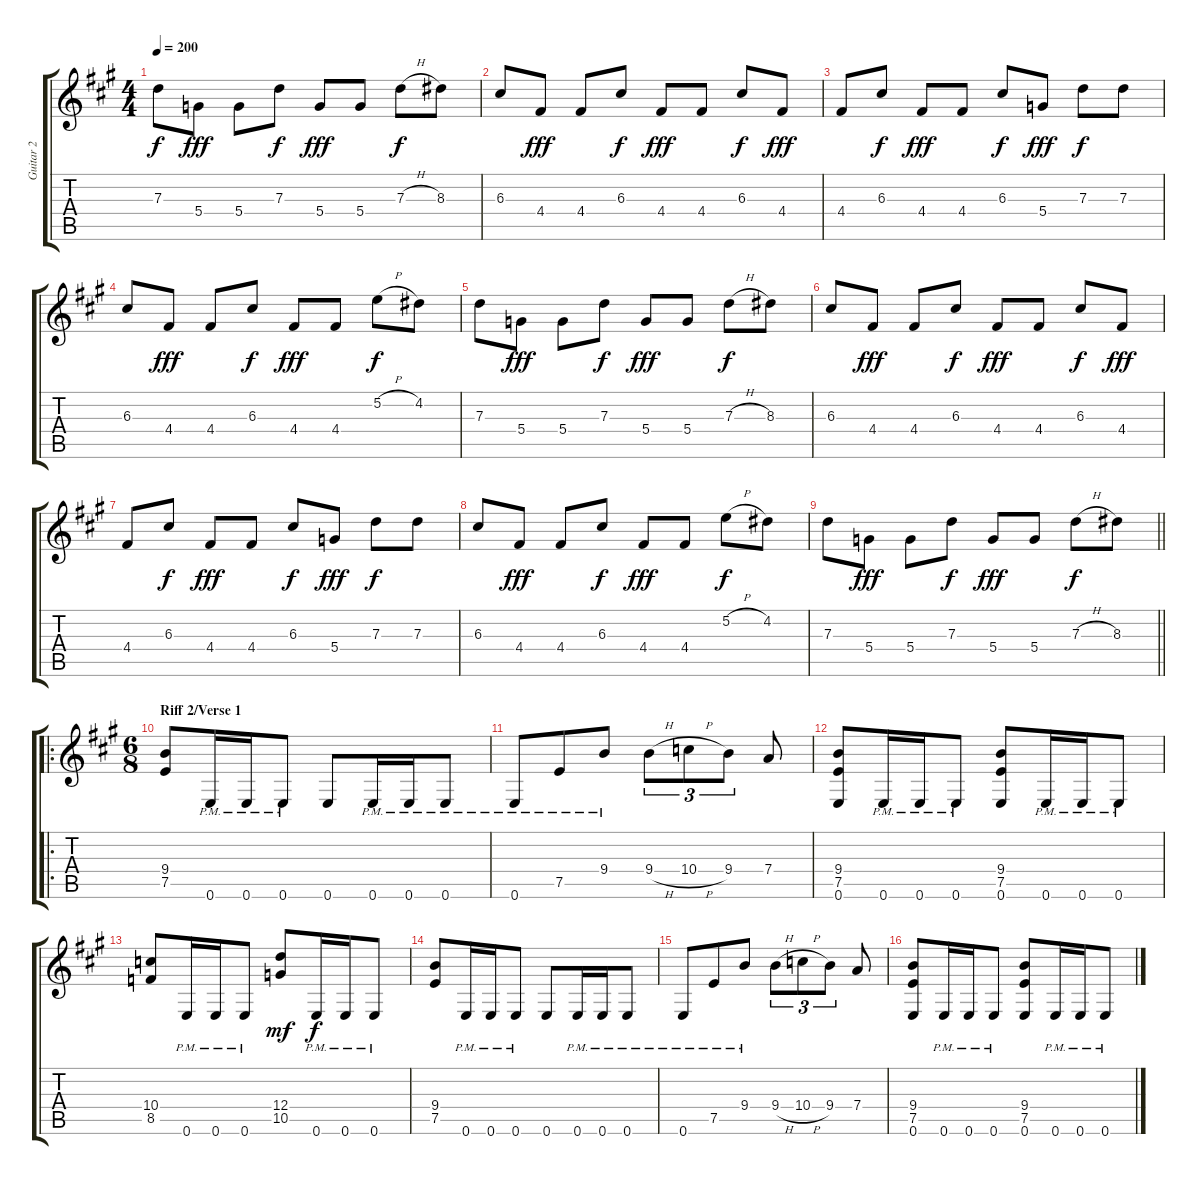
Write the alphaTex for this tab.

\track ("Guitar 2" "Guitar 2") {instrument distortionguitar}
\staff {score tabs}
\tuning (E4 B3 G3 D3 A2 E2) {hide}
\ts (4 4)
\tempo 200
\clef g2
\ks f#minor
7.3.8{dy f} 5.4.8{dy fff} 5.4.8 7.3.8{dy f} 5.4.8{dy fff} 5.4.8 7.3{h}.8{dy f} 8.3.8 |
6.3.8 4.4.8{dy fff} 4.4.8 6.3.8{dy f} 4.4.8{dy fff} 4.4.8 6.3.8{dy f} 4.4.8{dy fff} |
4.4.8 6.3.8{dy f} 4.4.8{dy fff} 4.4.8 6.3.8{dy f} 5.4.8{dy fff} 7.3.8{dy f} 7.3.8 |
6.3.8 4.4.8{dy fff} 4.4.8 6.3.8{dy f} 4.4.8{dy fff} 4.4.8 5.2{h}.8{dy f} 4.2.8 |
7.3.8 5.4.8{dy fff} 5.4.8 7.3.8{dy f} 5.4.8{dy fff} 5.4.8 7.3{h}.8{dy f} 8.3.8 |
6.3.8 4.4.8{dy fff} 4.4.8 6.3.8{dy f} 4.4.8{dy fff} 4.4.8 6.3.8{dy f} 4.4.8{dy fff} |
4.4.8 6.3.8{dy f} 4.4.8{dy fff} 4.4.8 6.3.8{dy f} 5.4.8{dy fff} 7.3.8{dy f} 7.3.8 |
6.3.8 4.4.8{dy fff} 4.4.8 6.3.8{dy f} 4.4.8{dy fff} 4.4.8 5.2{h}.8{dy f} 4.2.8 |
\barLineRight lightlight
7.3.8 5.4.8{dy fff} 5.4.8 7.3.8{dy f} 5.4.8{dy fff} 5.4.8 7.3{h}.8{dy f} 8.3.8 |
\ro
\ts (6 8)
\section ("" "Riff 2/Verse 1")
(9.4 7.5).8 0.6{pm}.16 0.6{pm}.16 0.6{pm}.8 0.6.8 0.6{pm}.16 0.6{pm}.16 0.6{pm}.8 |
0.6{pm}.8 7.5{pm}.8 9.4{pm}.8 9.4{h}.8{tu (3 2)} 10.4{h}.8{tu (3 2)} 9.4.8{tu (3 2)} 7.4.8 |
(9.4 7.5 0.6).8 0.6{pm}.16 0.6{pm}.16 0.6{pm}.8 (9.4 7.5 0.6).8 0.6{pm}.16 0.6{pm}.16 0.6{pm}.8 |
(10.4 8.5).8 0.6{pm}.16 0.6{pm}.16 0.6{pm}.8 (12.4 10.5).8{dy mf} 0.6{pm}.16{dy f} 0.6{pm}.16 0.6{pm}.8 |
(9.4 7.5).8 0.6{pm}.16 0.6{pm}.16 0.6{pm}.8 0.6.8 0.6{pm}.16 0.6{pm}.16 0.6{pm}.8 |
0.6{pm}.8 7.5{pm}.8 9.4{pm}.8 9.4{h}.8{tu (3 2)} 10.4{h}.8{tu (3 2)} 9.4.8{tu (3 2)} 7.4.8 |
(9.4 7.5 0.6).8 0.6{pm}.16 0.6{pm}.16 0.6{pm}.8 (9.4 7.5 0.6).8 0.6{pm}.16 0.6{pm}.16 0.6{pm}.8
